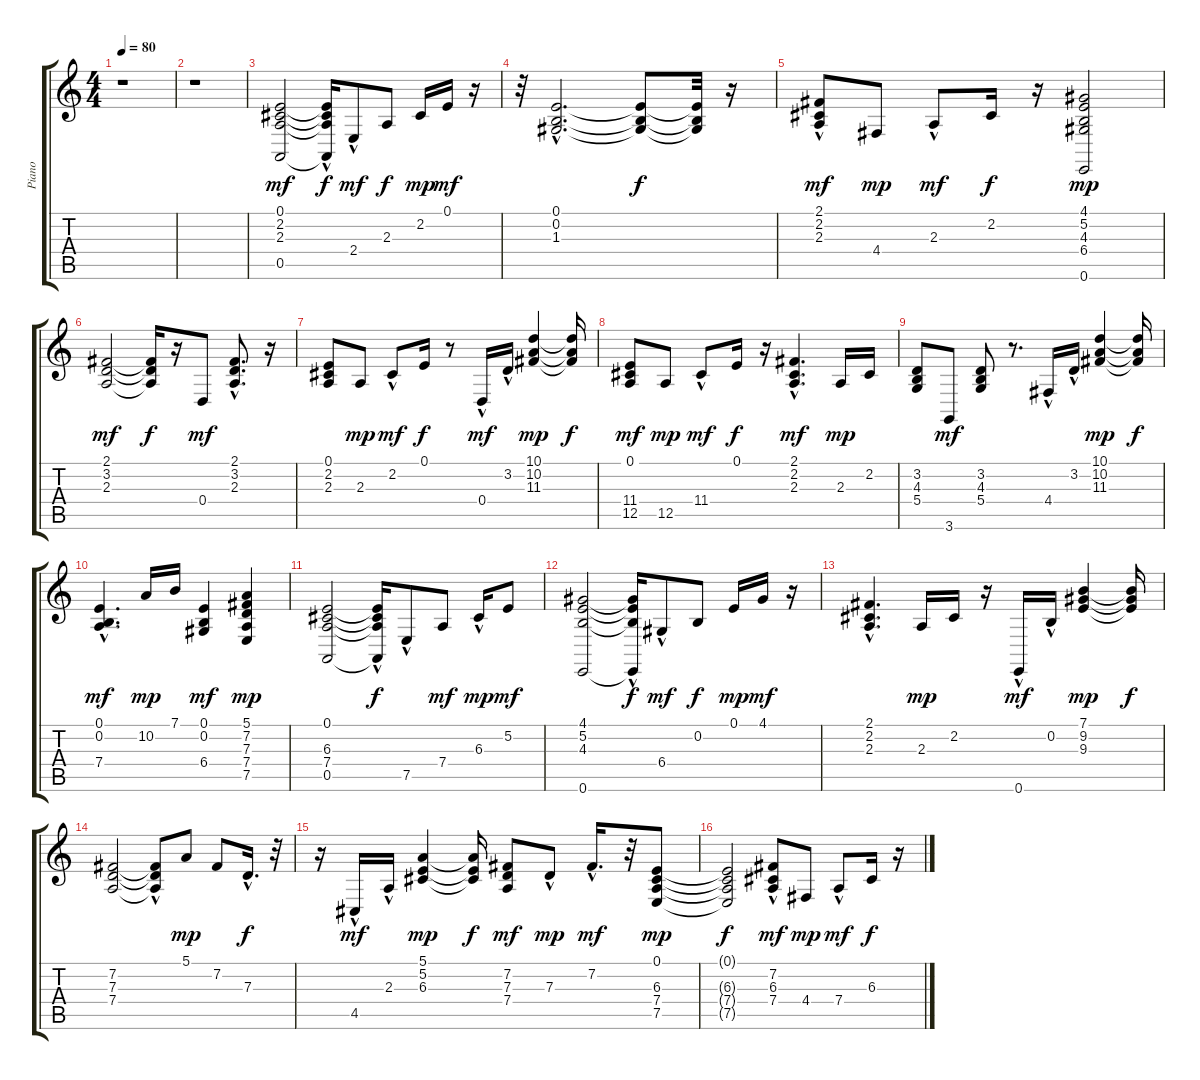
\track ("Piano  " "Piano  ") {instrument acousticgrandpiano}
\staff {score tabs}
\tuning (E4 B3 G3 D3 A2 E2) {hide}
\ts (4 4)
\tempo 80
\clef g2
\ks c
r.1{dy mf instrument acousticgrandpiano} |
r.1 |
(0.1 2.2 2.3 0.5).2 (0.1{t} 2.2{hac t} 2.3{t} 0.5{hac t}).16{dy f} 2.4{hac}.8{dy mf} 2.3.8{dy f} 2.2.16{dy mp} 0.1.16{dy mf} r.16 |
r.32 (0.1{hac} 0.2{hac} 1.3{hac}).2{d} (0.1{t} 0.2{t} 1.3{t}).8{dy f} (0.1{t} 0.2{t} 1.3{t}).32 r.16 |
(2.1{hac} 2.2 2.3).8{dy mf} 4.4.8{dy mp} 2.3{hac}.8{dy mf} 2.2.16{dy f} r.16 (4.1 5.2 4.3 6.4 0.6).2{dy mp} |
(2.1 3.2 2.3).2{dy mf} (2.1{t} 3.2{t} 2.3{t}).16{dy f} r.16 0.4.8{dy mf} (2.1{hac} 3.2{hac} 2.3{hac}).8{d} r.16 |
(0.1 2.2 2.3).8 2.3.8{dy mp} 2.2{hac}.8{dy mf} 0.1.16{dy f} r.8 0.4{hac}.16{dy mf} 3.2{hac}.16 (10.1 10.2 11.3).4{dy mp} (10.1{t} 10.2{t} 11.3{t}).16{dy f} |
(0.1 11.4 12.5).8{dy mf} 12.5.8{dy mp} 11.4{hac}.8{dy mf} 0.1.16{dy f} r.16 (2.1{hac} 2.2{hac} 2.3{hac}).4{d dy mf} 2.3.16{dy mp} 2.2.16 |
(3.2 4.3 5.4).8 3.6.8{dy mf} (3.2 4.3 5.4).8 r.8{d} 4.4{hac}.16 3.2{hac}.16 (10.1 10.2 11.3).4{dy mp} (10.1{t} 10.2{t} 11.3{t}).16{dy f} |
(0.1{hac} 0.2{hac} 7.4{hac}).4{d dy mf} 10.2.16{dy mp} 7.1.16 (0.1 0.2 6.4).4{dy mf} (5.1 7.2 7.3 7.4 7.5).4{dy mp} |
(0.1 6.3 7.4 0.5).2 (0.1{hac t} 6.3{hac t} 7.4{t} 0.5{t}).16{dy f} 7.5{hac}.8 7.4.8{dy mf} 6.3{hac}.16{dy mp} 5.2.8{dy mf} |
(4.1 5.2 4.3 0.6).2 (4.1{t} 5.2{hac t} 4.3{t} 0.6{hac t}).16{dy f} 6.4{hac}.8{dy mf} 0.2.8{dy f} 0.1.16{dy mp} 4.1.16{dy mf} r.16 |
(2.1{hac} 2.2{hac} 2.3{hac}).4{d} 2.3.16{dy mp} 2.2.16 r.16 0.6{hac}.16{dy mf} 0.2{hac}.16 (7.1 9.2 9.3).4{dy mp} (7.1{t} 9.2{t} 9.3{t}).16{dy f} |
(7.2 7.3 7.4).2 (7.2{hac t} 7.3{hac t} 7.4{hac t}).8 5.1.8{dy mp} 7.2.8 7.3{hac}.16{d dy f} r.32 |
r.16 4.5{hac}.16{dy mf} 2.3{hac}.16 (5.1 5.2 6.3).4{dy mp} (5.1{t} 5.2{t} 6.3{t}).16{dy f} (7.2 7.3 7.4).8{dy mf} 7.3{hac}.8{dy mp} 7.2{hac}.16{d dy mf} r.32 (0.1 6.3 7.4 7.5).8{dy mp} |
(0.1{t} 6.3{t} 7.4{t} 7.5{t}).2{dy f} (7.2{hac} 6.3 7.4).8{dy mf} 4.4.8{dy mp} 7.4{hac}.8{dy mf} 6.3.16{dy f} r.16
